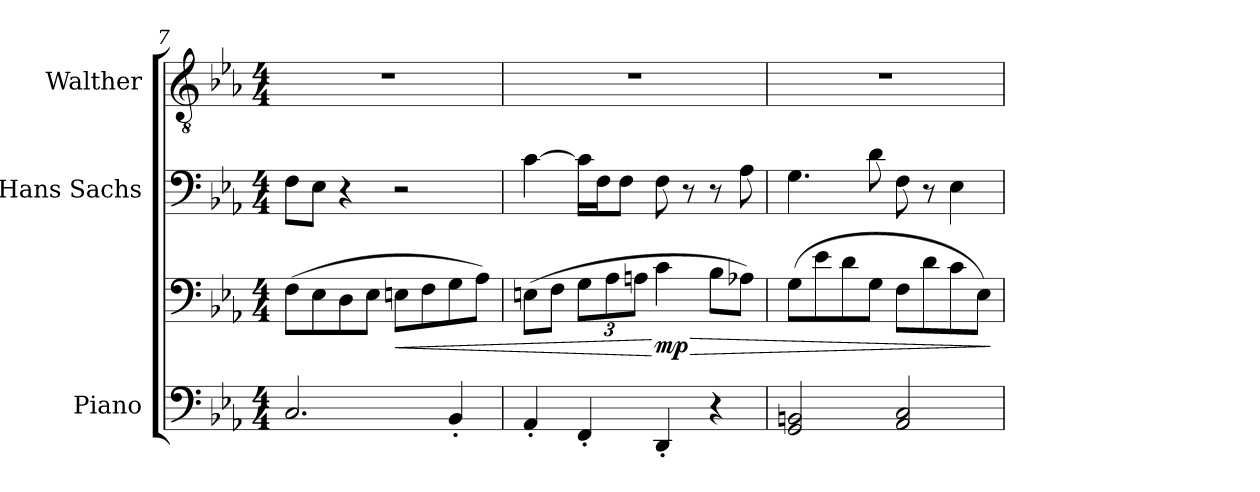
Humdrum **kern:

**kern	**kern	**dynam	**kern	**kern
*part3	*part3	*part3	*part2	*part1
*staff4	*staff3	*staff3/4	*staff2	*staff1
*I"Piano	*	*	*I"Hans Sachs	*I"Walther
*I'Pno.	*	*	*I'H. S.	*I'W.
!!LO:LB:g=z
*clefF4	*clefF4	*	*clefF4	*clefGv2
*k[b-e-a-]	*k[b-e-a-]	*	*k[b-e-a-]	*k[b-e-a-]
*M4/4	*M4/4	*	*M4/4	*M4/4
=7	=7	=7	=7	=7
2.C/	(>8F\L	.	8F\L	1r
.	8E-\	.	8E-\J	.
.	8D\	.	4r	.
.	8E-\J	.	.	.
!	!	!LO:HP:b	!	!
.	8En\L	<	2r	.
.	8F\	.	.	.
4BB-'/	8G\	.	.	.
.	8A-\J)	.	.	.
=8	=8	=8	=8	=8
4AA-'/	(>8En\L	.	[4c\	1r
.	8F\J	.	.	.
*	*Xbrackettup	*	*	*
4FF'/	12G\L	.	16c\LL]	.
.	.	.	16F\J	.
.	12A-\	.	.	.
.	.	.	8F\J	.
.	12An\J	.	.	.
!	!	!LO:HP:n=1:b	!	!
!	!	!LO:DY:n=1:b	!	!
4DD'/	4c\	[ > mp	8F\	.
.	.	.	8r	.
4r	8B-\L	.	8r	.
.	8A-X\J)	.	8A-\	.
=9	=9	=9	=9	=9
2GG/ 2BBn/	(>8G\L	.	4.G\	1r
.	8e-\	.	.	.
.	8d\	.	.	.
.	8G\J	.	8d\	.
2AA-/ 2C/	8F\L	.	8F\	.
.	8d\	.	8r	.
.	8c\	.	4E-\	.
.	8E-\J)	.	.	.
.	.	]	.	.
=	=	=	=	=
*-	*-	*-	*-	*-
